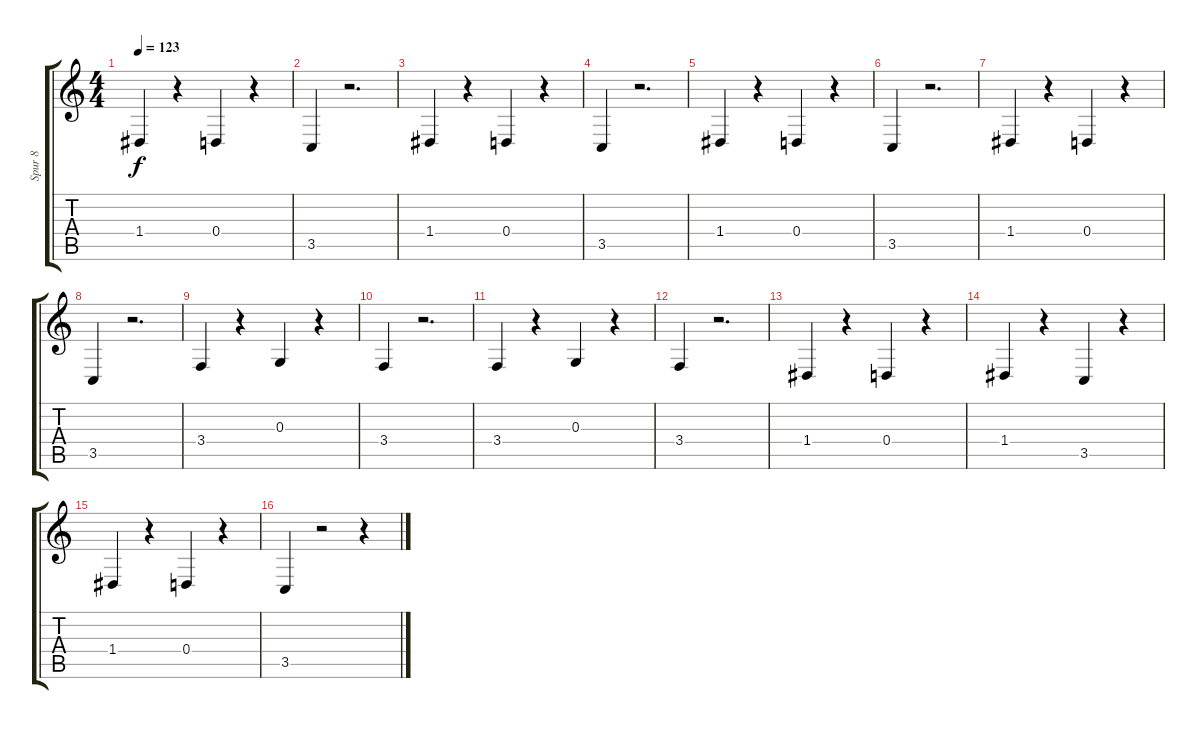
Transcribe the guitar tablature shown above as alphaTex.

\track ("Spur 8" "Spur 8") {instrument harpsichord}
\staff {score tabs}
\tuning (E4 B3 G3 D3 A2 E2) {hide}
\ts (4 4)
\tempo 123
\clef g2
\ks c
1.4.4{dy f} r.4 0.4.4 r.4 |
3.5.4 r.2{d} |
1.4.4 r.4 0.4.4 r.4 |
3.5.4 r.2{d} |
1.4.4 r.4 0.4.4 r.4 |
3.5.4 r.2{d} |
1.4.4 r.4 0.4.4 r.4 |
3.5.4 r.2{d} |
3.4.4 r.4 0.3.4 r.4 |
3.4.4 r.2{d} |
3.4.4 r.4 0.3.4 r.4 |
3.4.4 r.2{d} |
1.4.4 r.4 0.4.4 r.4 |
1.4.4 r.4 3.5.4 r.4 |
1.4.4 r.4 0.4.4 r.4 |
3.5.4 r.2 r.4
